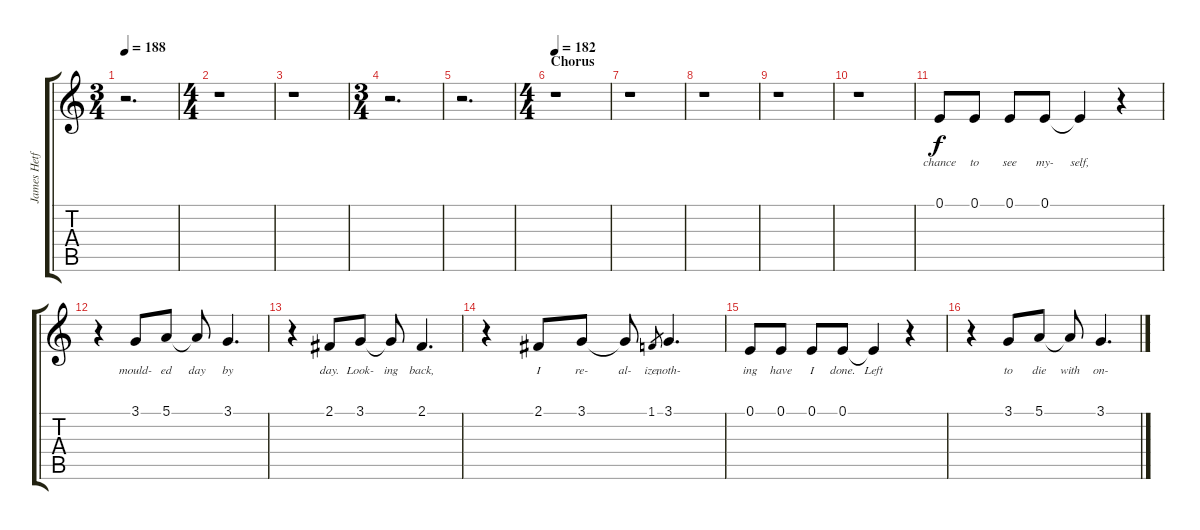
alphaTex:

\track ("James Hetfield (Vocals)" "James Hetf") {instrument baritonesax}
\staff {score tabs}
\tuning (E4 B3 G3 D3 A2 E2) {hide}
\ts (3 4)
\tempo 188
\clef g2
\ks c
r.2{d dy f} |
\ts (4 4)
r.1 |
r.1 |
\ts (3 4)
r.2{d} |
r.2{d} |
\ts (4 4)
\section ("" "Chorus")
\tempo 182
r.1 |
r.1 |
r.1 |
r.1 |
r.1 |
0.1.8{lyrics (0 "chance") lyrics (1 "") lyrics (2 "") lyrics (3 "") lyrics (4 "")} 0.1.8{lyrics (0 "to") lyrics (1 "") lyrics (2 "") lyrics (3 "") lyrics (4 "")} 0.1.8{lyrics (0 "see") lyrics (1 "") lyrics (2 "") lyrics (3 "") lyrics (4 "")} 0.1.8{lyrics (0 "my-") lyrics (1 "") lyrics (2 "") lyrics (3 "") lyrics (4 "")} 0.1{t}.4{lyrics (0 "self,") lyrics (1 "") lyrics (2 "") lyrics (3 "") lyrics (4 "")} r.4 |
r.4 3.1.8{lyrics (0 "mould-") lyrics (1 "") lyrics (2 "") lyrics (3 "") lyrics (4 "")} 5.1.8{lyrics (0 "ed") lyrics (1 "") lyrics (2 "") lyrics (3 "") lyrics (4 "")} 5.1{t}.8{lyrics (0 "day") lyrics (1 "") lyrics (2 "") lyrics (3 "") lyrics (4 "")} 3.1.4{d lyrics (0 "by") lyrics (1 "") lyrics (2 "") lyrics (3 "") lyrics (4 "")} |
r.4 2.1.8{lyrics (0 "day.") lyrics (1 "") lyrics (2 "") lyrics (3 "") lyrics (4 "")} 3.1.8{lyrics (0 "Look-") lyrics (1 "") lyrics (2 "") lyrics (3 "") lyrics (4 "")} 3.1{t}.8{lyrics (0 "ing") lyrics (1 "") lyrics (2 "") lyrics (3 "") lyrics (4 "")} 2.1.4{d lyrics (0 "back,") lyrics (1 "") lyrics (2 "") lyrics (3 "") lyrics (4 "")} |
r.4 2.1.8{lyrics (0 "I") lyrics (1 "") lyrics (2 "") lyrics (3 "") lyrics (4 "")} 3.1.8{lyrics (0 "re-") lyrics (1 "") lyrics (2 "") lyrics (3 "") lyrics (4 "")} 3.1{t}.8{lyrics (0 "al-") lyrics (1 "") lyrics (2 "") lyrics (3 "") lyrics (4 "")} 1.1.8{lyrics (0 "ize,") lyrics (1 "") lyrics (2 "") lyrics (3 "") lyrics (4 "") gr} 3.1.4{d lyrics (0 "noth-") lyrics (1 "") lyrics (2 "") lyrics (3 "") lyrics (4 "")} |
0.1.8{lyrics (0 "ing") lyrics (1 "") lyrics (2 "") lyrics (3 "") lyrics (4 "")} 0.1.8{lyrics (0 "have") lyrics (1 "") lyrics (2 "") lyrics (3 "") lyrics (4 "")} 0.1.8{lyrics (0 "I") lyrics (1 "") lyrics (2 "") lyrics (3 "") lyrics (4 "")} 0.1.8{lyrics (0 "done.") lyrics (1 "") lyrics (2 "") lyrics (3 "") lyrics (4 "")} 0.1{t}.4{lyrics (0 "Left") lyrics (1 "") lyrics (2 "") lyrics (3 "") lyrics (4 "")} r.4 |
r.4 3.1.8{lyrics (0 "to") lyrics (1 "") lyrics (2 "") lyrics (3 "") lyrics (4 "")} 5.1.8{lyrics (0 "die") lyrics (1 "") lyrics (2 "") lyrics (3 "") lyrics (4 "")} 5.1{t}.8{lyrics (0 "with") lyrics (1 "") lyrics (2 "") lyrics (3 "") lyrics (4 "")} 3.1.4{d lyrics (0 "on-") lyrics (1 "") lyrics (2 "") lyrics (3 "") lyrics (4 "")}
